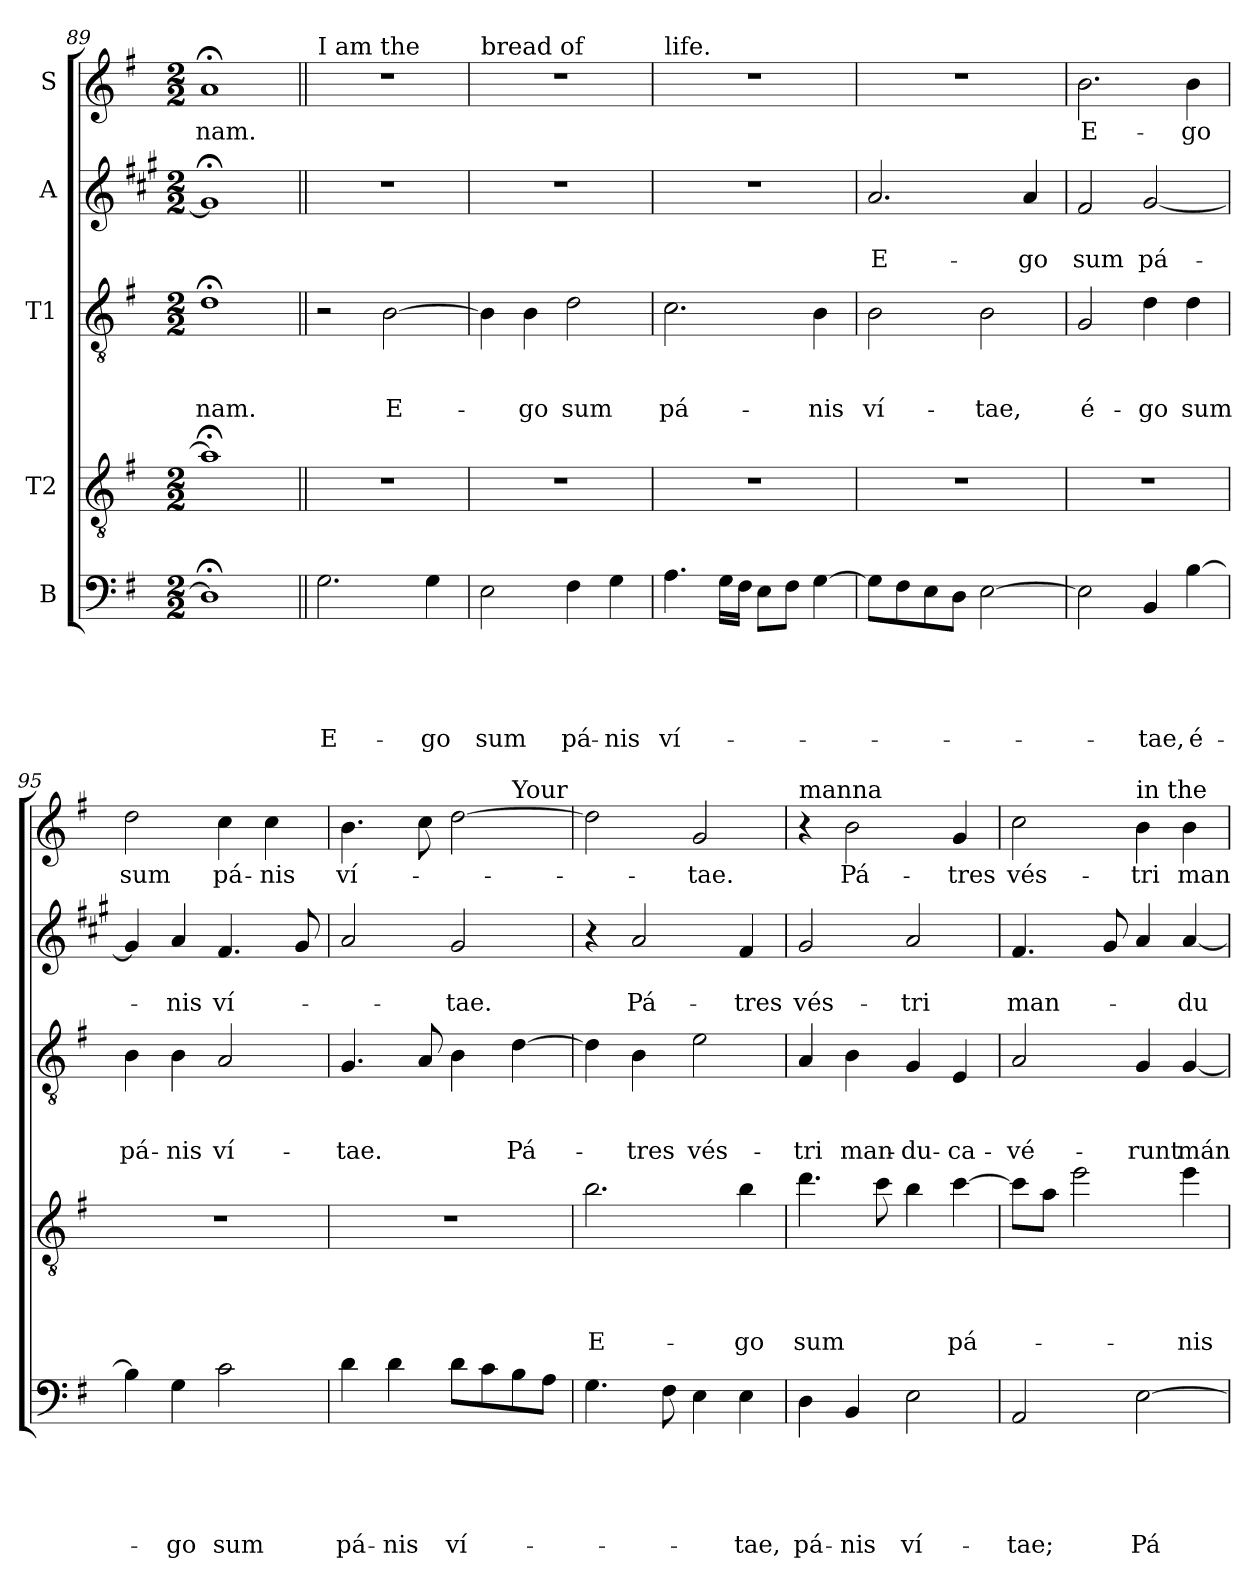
**kern	**text	**text	**text	**text	**text	**kern	**text	**text	**text	**text	**kern	**text	**text	**text	**kern	**text	**text	**kern	**text
*part5	*part5	*part5	*part5	*part5	*part5	*part4	*part4	*part4	*part4	*part4	*part3	*part3	*part3	*part3	*part2	*part2	*part2	*part1	*part1
*staff5	*staff5	*staff5	*staff5	*staff5	*staff5	*staff4	*staff4	*staff4	*staff4	*staff4	*staff3	*staff3	*staff3	*staff3	*staff2	*staff2	*staff2	*staff1	*staff1
*I"B	*	*	*	*	*	*I"T2	*	*	*	*	*I"T1	*	*	*	*I"A	*	*	*I"S	*
!!LO:PB:g=z
*clefF4	*	*	*	*	*	*clefGv2	*	*	*	*	*clefGv2	*	*	*	*clefG2	*	*	*clefG2	*
*	*	*	*	*	*	*ITrd8c14	*	*	*	*	*	*	*	*	*ITrd1c2	*	*	*	*
*k[f#]	*	*	*	*	*	*k[f#]	*	*	*	*	*k[f#]	*	*	*	*k[f#]	*	*	*k[f#]	*
*G:	*	*	*	*	*	*G:	*	*	*	*	*G:	*	*	*	*G:	*	*	*G:	*
*M2/2	*	*	*	*	*	*M2/2	*	*	*	*	*M2/2	*	*	*	*M2/2	*	*	*M2/2	*
=89	=89	=89	=89	=89	=89	=89	=89	=89	=89	=89	=89	=89	=89	=89	=89	=89	=89	=89	=89
!	!	!	!	!	!	!	!	!	!	!	!	!	!	!LO:LY:b	!	!	!	!	!LO:LY:b
1D;<]	.	.	.	.	.	1A;]	.	.	.	.	1d;<	.	.	-nam.	1f#;]	.	.	1a;	-nam.
=90||	=90||	=90||	=90||	=90||	=90||	=90||	=90||	=90||	=90||	=90||	=90||	=90||	=90||	=90||	=90||	=90||	=90||	=90||	=90||
!	!	!	!	!	!	!	!	!	!	!	!	!	!	!	!	!	!	!LO:TX:a:t=I am the	!
!	!	!	!	!	!LO:LY:b	!	!	!	!	!	!	!	!	!	!	!	!	!	!
2.G\	.	.	.	.	E-	1r	.	.	.	.	2r	.	.	.	1r	.	.	1r	.
!	!	!	!	!	!	!	!	!	!	!	!	!	!	!LO:LY:b	!	!	!	!	!
.	.	.	.	.	.	.	.	.	.	.	[2B\	.	.	E-	.	.	.	.	.
!	!	!	!	!	!LO:LY:b	!	!	!	!	!	!	!	!	!	!	!	!	!	!
4G\	.	.	.	.	-go	.	.	.	.	.	.	.	.	.	.	.	.	.	.
=91	=91	=91	=91	=91	=91	=91	=91	=91	=91	=91	=91	=91	=91	=91	=91	=91	=91	=91	=91
!	!	!	!	!	!	!	!	!	!	!	!	!	!	!	!	!	!	!LO:TX:a:t=bread of	!
!	!	!	!	!	!LO:LY:b	!	!	!	!	!	!	!	!	!	!	!	!	!	!
2E\	.	.	.	.	sum	1r	.	.	.	.	4B\]	.	.	.	1r	.	.	1r	.
!	!	!	!	!	!	!	!	!	!	!	!	!	!	!LO:LY:b	!	!	!	!	!
.	.	.	.	.	.	.	.	.	.	.	4B\	.	.	-go	.	.	.	.	.
!	!	!	!	!	!LO:LY:b	!	!	!	!	!	!	!	!	!LO:LY:b	!	!	!	!	!
4F#\	.	.	.	.	pá-	.	.	.	.	.	2d\	.	.	sum	.	.	.	.	.
!	!	!	!	!	!LO:LY:b	!	!	!	!	!	!	!	!	!	!	!	!	!	!
4G\	.	.	.	.	-nis	.	.	.	.	.	.	.	.	.	.	.	.	.	.
=92	=92	=92	=92	=92	=92	=92	=92	=92	=92	=92	=92	=92	=92	=92	=92	=92	=92	=92	=92
!	!	!	!	!	!	!	!	!	!	!	!	!	!	!	!	!	!	!LO:TX:a:t=life.	!
!	!	!	!	!	!LO:LY:b	!	!	!	!	!	!	!	!	!LO:LY:b	!	!	!	!	!
4.A\	.	.	.	.	ví-	1r	.	.	.	.	2.c\	.	.	pá-	1r	.	.	1r	.
16G\LL	.	.	.	.	.	.	.	.	.	.	.	.	.	.	.	.	.	.	.
16F#\JJ	.	.	.	.	.	.	.	.	.	.	.	.	.	.	.	.	.	.	.
8E\L	.	.	.	.	.	.	.	.	.	.	.	.	.	.	.	.	.	.	.
8F#\J	.	.	.	.	.	.	.	.	.	.	.	.	.	.	.	.	.	.	.
!	!	!	!	!	!	!	!	!	!	!	!	!	!	!LO:LY:b	!	!	!	!	!
[4G\	.	.	.	.	.	.	.	.	.	.	4B\	.	.	-nis	.	.	.	.	.
=93	=93	=93	=93	=93	=93	=93	=93	=93	=93	=93	=93	=93	=93	=93	=93	=93	=93	=93	=93
!	!	!	!	!	!	!	!	!	!	!	!	!	!	!LO:LY:b	!	!	!LO:LY:b	!	!
8G\L]	.	.	.	.	.	1r	.	.	.	.	2B\	.	.	ví-	2.g/	.	E-	1r	.
8F#\	.	.	.	.	.	.	.	.	.	.	.	.	.	.	.	.	.	.	.
8E\	.	.	.	.	.	.	.	.	.	.	.	.	.	.	.	.	.	.	.
8D\J	.	.	.	.	.	.	.	.	.	.	.	.	.	.	.	.	.	.	.
!	!	!	!	!	!	!	!	!	!	!	!	!	!	!LO:LY:b	!	!	!	!	!
[2E\	.	.	.	.	.	.	.	.	.	.	2B\	.	.	-tae,	.	.	.	.	.
!	!	!	!	!	!	!	!	!	!	!	!	!	!	!	!	!	!LO:LY:b	!	!
.	.	.	.	.	.	.	.	.	.	.	.	.	.	.	4g/	.	-go	.	.
=94	=94	=94	=94	=94	=94	=94	=94	=94	=94	=94	=94	=94	=94	=94	=94	=94	=94	=94	=94
!	!	!	!	!	!	!	!	!	!	!	!	!	!	!LO:LY:b	!	!	!LO:LY:b	!	!LO:LY:b
2E\]	.	.	.	.	.	1r	.	.	.	.	2G/	.	.	é-	2e/	.	sum	2.b\	E-
!	!	!	!	!	!LO:LY:b	!	!	!	!	!	!	!	!	!LO:LY:b	!	!	!LO:LY:b	!	!
4BB/	.	.	.	.	-tae,	.	.	.	.	.	4d\	.	.	-go	[2f#/	.	pá-	.	.
!	!	!	!	!	!LO:LY:b	!	!	!	!	!	!	!	!	!LO:LY:b	!	!	!	!	!LO:LY:b
[4B\	.	.	.	.	é-	.	.	.	.	.	4d\	.	.	sum	.	.	.	4b\	-go
!!LO:LB:g=z
=95	=95	=95	=95	=95	=95	=95	=95	=95	=95	=95	=95	=95	=95	=95	=95	=95	=95	=95	=95
!	!	!	!	!	!	!	!	!	!	!	!	!	!	!LO:LY:b	!	!	!	!	!LO:LY:b
4B\]	.	.	.	.	.	1r	.	.	.	.	4B\	.	.	pá-	4f#/]	.	.	2dd\	sum
!	!	!	!	!	!LO:LY:b	!	!	!	!	!	!	!	!	!LO:LY:b	!	!	!LO:LY:b	!	!
4G\	.	.	.	.	-go	.	.	.	.	.	4B\	.	.	-nis	4g/	.	-nis	.	.
!	!	!	!	!	!LO:LY:b	!	!	!	!	!	!	!	!	!LO:LY:b	!	!	!LO:LY:b	!	!LO:LY:b
2c\	.	.	.	.	sum	.	.	.	.	.	2A/	.	.	ví-	4.e/	.	ví-	4cc\	pá-
!	!	!	!	!	!	!	!	!	!	!	!	!	!	!	!	!	!	!	!LO:LY:b
.	.	.	.	.	.	.	.	.	.	.	.	.	.	.	.	.	.	4cc\	-nis
.	.	.	.	.	.	.	.	.	.	.	.	.	.	.	8f#/	.	.	.	.
=96	=96	=96	=96	=96	=96	=96	=96	=96	=96	=96	=96	=96	=96	=96	=96	=96	=96	=96	=96
!	!	!	!	!	!LO:LY:b	!	!	!	!	!	!	!	!	!LO:LY:b	!	!	!	!	!LO:LY:b
*	*	*	*	*	*	*	*	*	*	*	*	*	*	*	*	*	*	*^	*
4d\	.	.	.	.	pá-	1r	.	.	.	.	4.G/	.	.	-tae.	2g/	.	.	4.b\	2.ryy	ví-
!	!	!	!	!	!LO:LY:b	!	!	!	!	!	!	!	!	!	!	!	!	!	!	!
4d\	.	.	.	.	-nis	.	.	.	.	.	.	.	.	.	.	.	.	.	.	.
.	.	.	.	.	.	.	.	.	.	.	8A/	.	.	.	.	.	.	8cc\	.	.
!	!	!	!	!	!LO:LY:b	!	!	!	!	!	!	!	!	!	!	!	!LO:LY:b	!	!	!
8d\L	.	.	.	.	ví-	.	.	.	.	.	4B\	.	.	.	2f#/	.	-tae.	[2dd\	.	.
8c\	.	.	.	.	.	.	.	.	.	.	.	.	.	.	.	.	.	.	.	.
!	!	!	!	!	!	!	!	!	!	!	!	!	!	!	!	!	!	!	!LO:TX:a:t=Your	!
!	!	!	!	!	!	!	!	!	!	!	!	!	!	!LO:LY:b	!	!	!	!	!	!
8B\	.	.	.	.	.	.	.	.	.	.	[4d\	.	.	Pá-	.	.	.	.	4ryy	.
8A\J	.	.	.	.	.	.	.	.	.	.	.	.	.	.	.	.	.	.	.	.
=97	=97	=97	=97	=97	=97	=97	=97	=97	=97	=97	=97	=97	=97	=97	=97	=97	=97	=97	=97	=97
!	!	!	!	!	!	!	!	!	!	!	!	!	!	!	!	!	!	!LO:TX:a:t=fathers ate	!	!
!	!	!	!	!	!	!	!	!	!	!LO:LY:b	!	!	!	!	!	!	!	!	!	!
*	*	*	*	*	*	*	*	*	*	*	*	*	*	*	*	*	*	*v	*v	*
4.G\	.	.	.	.	.	2.B\	.	.	.	E-	4d\]	.	.	.	4r	.	.	2dd\]	.
!	!	!	!	!	!	!	!	!	!	!	!	!	!	!LO:LY:b	!	!	!LO:LY:b	!	!
.	.	.	.	.	.	.	.	.	.	.	4B\	.	.	-tres	2g/	.	Pá-	.	.
8F#\	.	.	.	.	.	.	.	.	.	.	.	.	.	.	.	.	.	.	.
!	!	!	!	!	!	!	!	!	!	!	!	!	!	!LO:LY:b	!	!	!	!	!LO:LY:b
4E\	.	.	.	.	.	.	.	.	.	.	2e\	.	.	vés-	.	.	.	2g/	-tae.
!	!	!	!	!	!LO:LY:b	!	!	!	!	!LO:LY:b	!	!	!	!	!	!	!LO:LY:b	!	!
4E\	.	.	.	.	-tae,	4B\	.	.	.	-go	.	.	.	.	4e/	.	-tres	.	.
=98	=98	=98	=98	=98	=98	=98	=98	=98	=98	=98	=98	=98	=98	=98	=98	=98	=98	=98	=98
!	!	!	!	!	!	!	!	!	!	!	!	!	!	!	!	!	!	!LO:TX:a:t=manna	!
!	!	!	!	!	!LO:LY:b	!	!	!	!	!LO:LY:b	!	!	!	!LO:LY:b	!	!	!LO:LY:b	!	!
4D\	.	.	.	.	pá-	4.d\	.	.	.	sum	4A/	.	.	-tri	2f#/	.	vés-	4r	.
!	!	!	!	!	!LO:LY:b	!	!	!	!	!	!	!	!	!LO:LY:b	!	!	!	!	!LO:LY:b
4BB/	.	.	.	.	-nis	.	.	.	.	.	4B\	.	.	man-	.	.	.	2b\	Pá-
.	.	.	.	.	.	8c\	.	.	.	.	.	.	.	.	.	.	.	.	.
!	!	!	!	!	!LO:LY:b	!	!	!	!	!	!	!	!	!LO:LY:b	!	!	!LO:LY:b	!	!
2E\	.	.	.	.	ví-	4B\	.	.	.	.	4G/	.	.	-du-	2g/	.	-tri	.	.
!	!	!	!	!	!	!	!	!	!	!LO:LY:b	!	!	!	!LO:LY:b	!	!	!	!	!LO:LY:b
.	.	.	.	.	.	[4c\	.	.	.	pá-	4E/	.	.	-ca-	.	.	.	4g/	-tres
=99	=99	=99	=99	=99	=99	=99	=99	=99	=99	=99	=99	=99	=99	=99	=99	=99	=99	=99	=99
!	!	!	!	!	!LO:LY:b	!	!	!	!	!	!	!	!	!LO:LY:b	!	!	!LO:LY:b	!	!LO:LY:b
2AA/	.	.	.	.	-tae;	8c\L]	.	.	.	.	2A/	.	.	-vé-	4.e/	.	man-	2cc\	vés-
.	.	.	.	.	.	8A\J	.	.	.	.	.	.	.	.	.	.	.	.	.
.	.	.	.	.	.	2e\	.	.	.	.	.	.	.	.	.	.	.	.	.
.	.	.	.	.	.	.	.	.	.	.	.	.	.	.	8f#/	.	.	.	.
!	!	!	!	!	!	!	!	!	!	!	!	!	!	!	!	!	!	!LO:TX:a:t=in the	!
!	!	!	!	!	!LO:LY:b	!	!	!	!	!	!	!	!	!LO:LY:b	!	!	!	!	!LO:LY:b
[2E\	.	.	.	.	Pá-	.	.	.	.	.	4G/	.	.	-runt	4g/	.	.	4b\	-tri
!	!	!	!	!	!	!	!	!	!	!LO:LY:b	!	!	!	!LO:LY:b	!	!	!LO:LY:b	!	!LO:LY:b
.	.	.	.	.	.	4e\	.	.	.	-nis	[4G/	.	.	mán-	[4g/	.	-du-	4b\	man-
=	=	=	=	=	=	=	=	=	=	=	=	=	=	=	=	=	=	=	=
*-	*-	*-	*-	*-	*-	*-	*-	*-	*-	*-	*-	*-	*-	*-	*-	*-	*-	*-	*-
